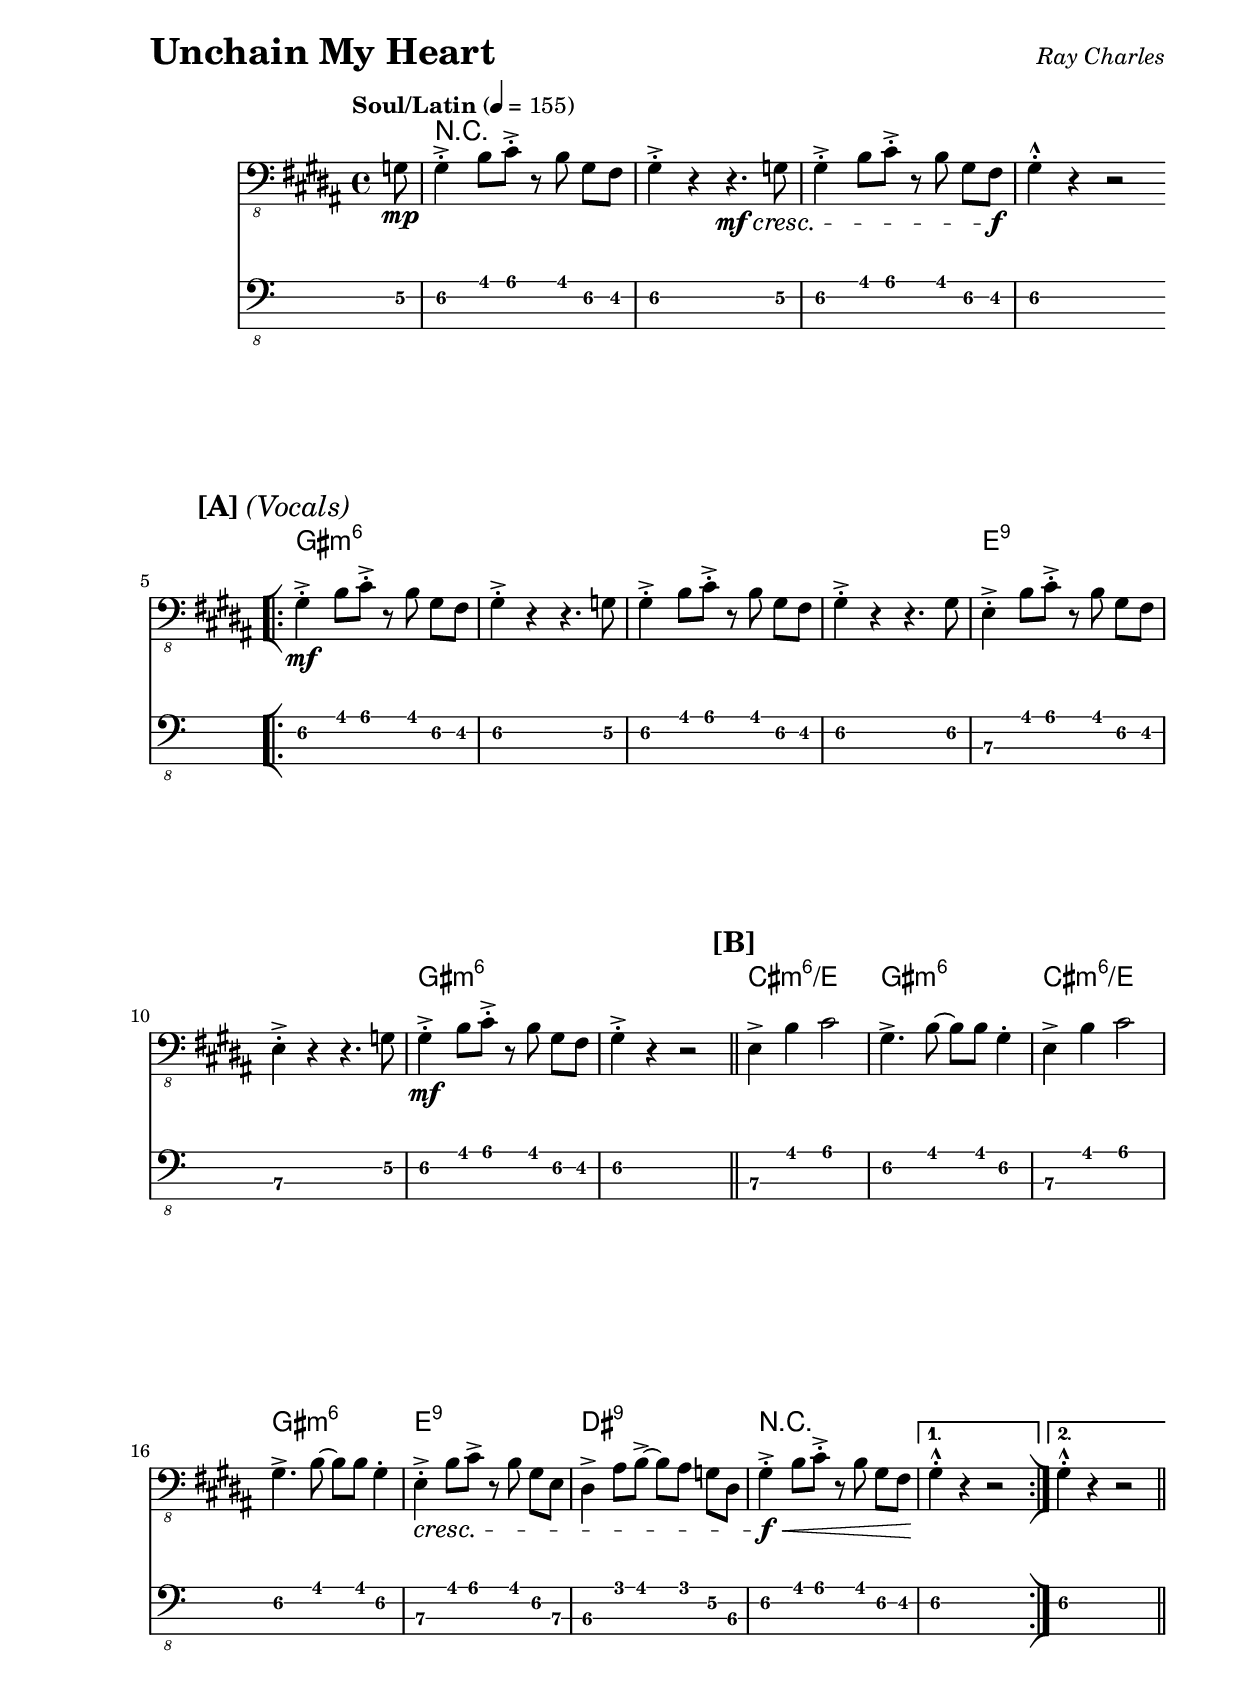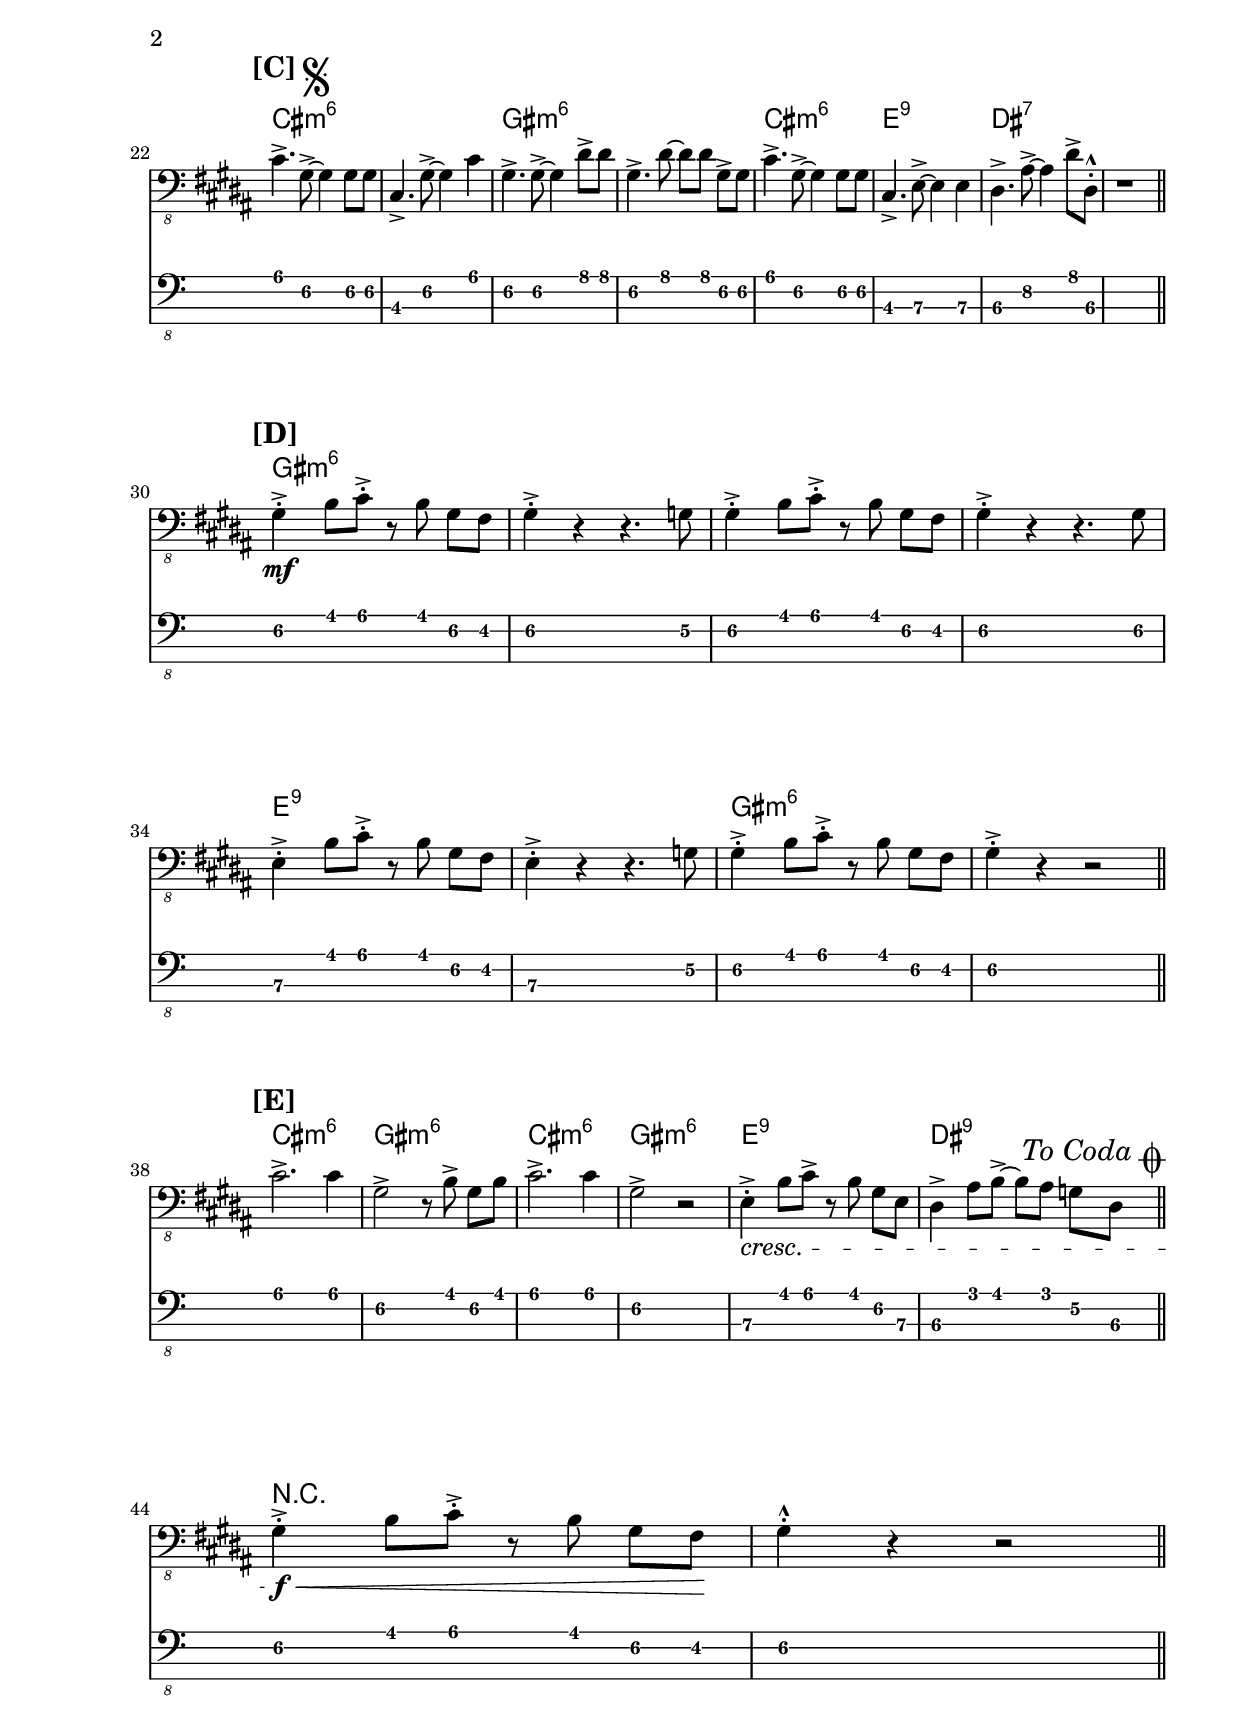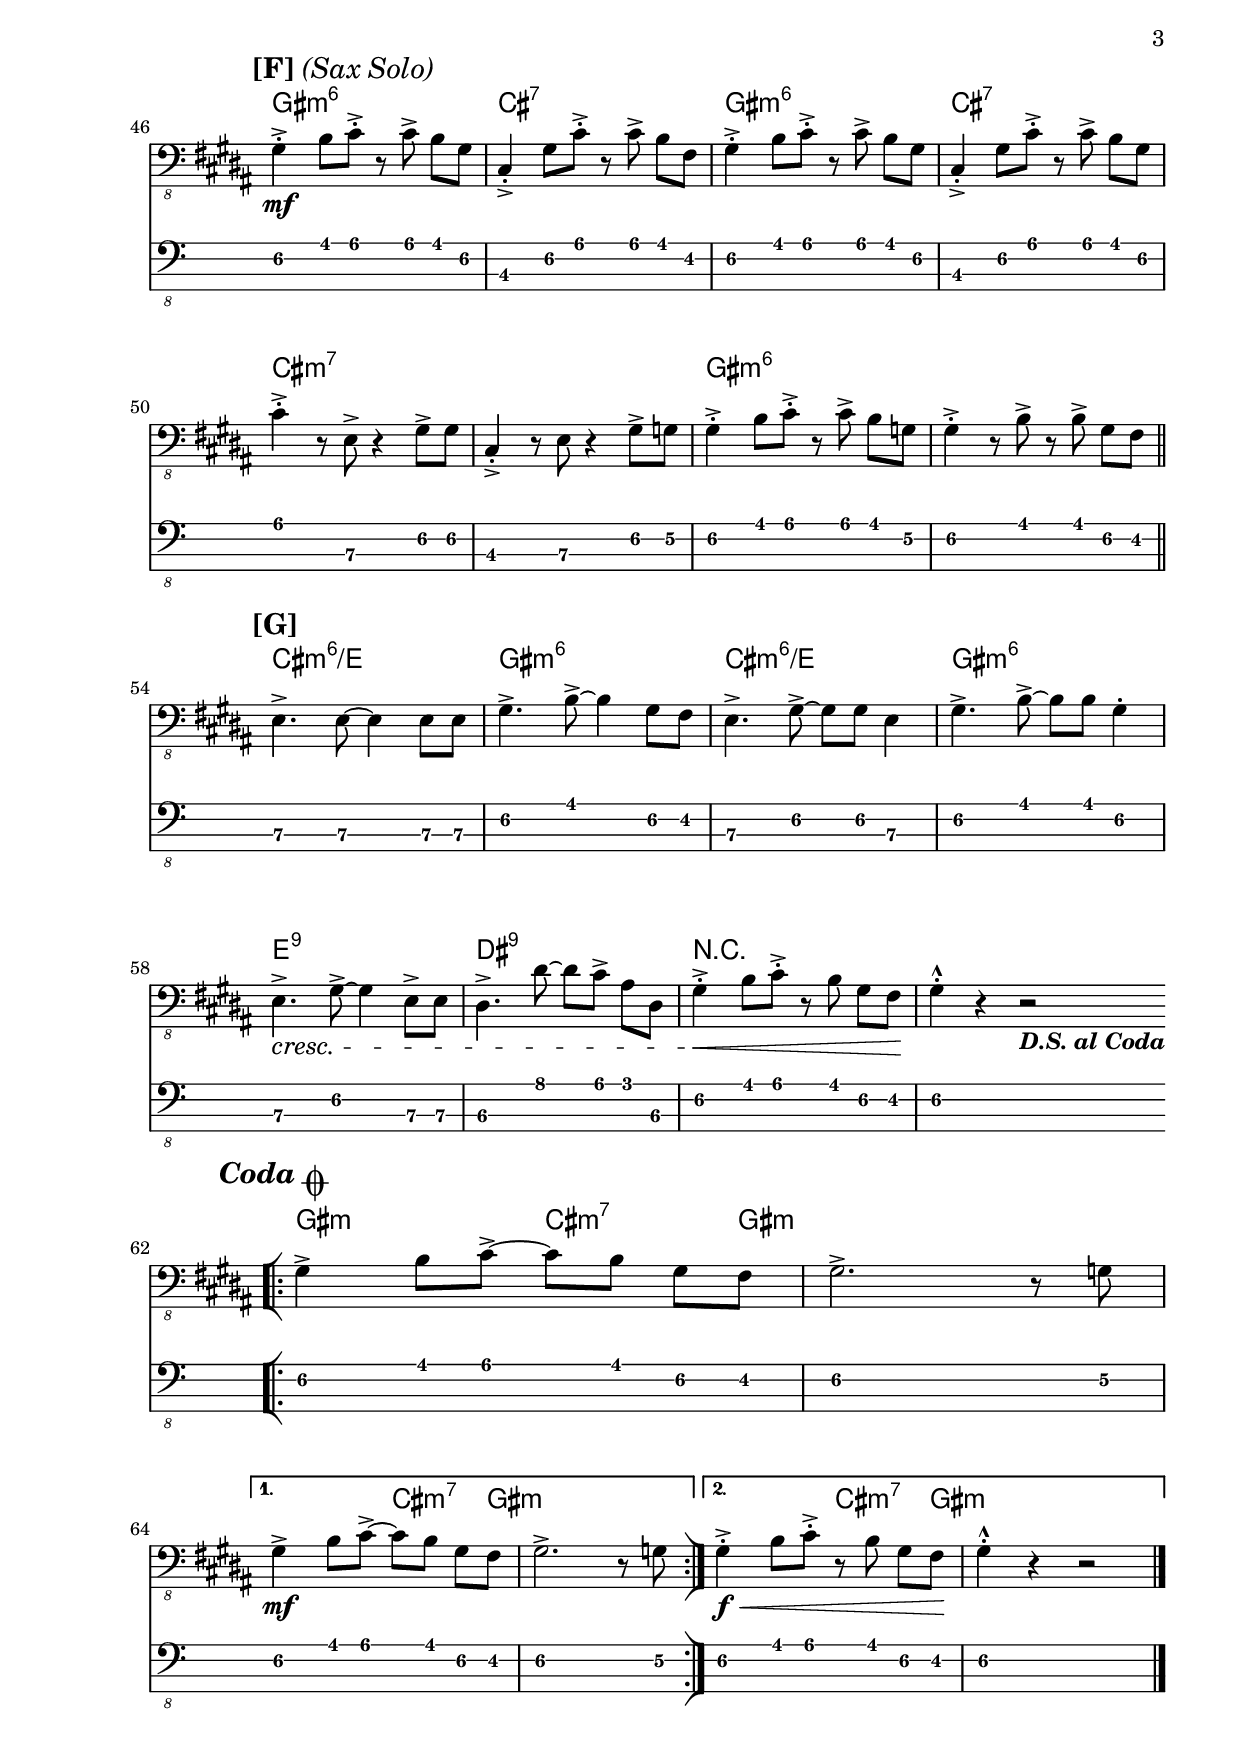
% LilyBin

\version "2.18.0"
\include "english.ly"

\header {
  piece = \markup { \fontsize #4 \bold "Unchain My Heart" }
  opus = \markup { \italic "Ray Charles" }
}

\paper { 
  left-margin = 1.0\in
  right-margin = 0.5\in
}

mBreak = {
  %% \break
}
cBreak = { \break }

global = {
  \time 4/4
  \tempo "Soul/Latin" 4 = 155
}

my_notes = \relative c {
  \clef "bass_8"
  \key b \major
  \set Timing.beamExceptions = #'()
  \set Timing.baseMoment = #(ly:make-moment 1/4)
  \set Timing.beatStructure = #'(1 1 1 1)

  \partial 8 g8 \mp |

  gs4-.-> b8 cs8-.-> r8 b8  gs8 fs8 | gs4-.-> r4 r4. \mf \cresc g8 |
  gs4-.-> b8 cs8-.-> r8 b8  gs8 fs8 \f | gs4-.-^ r4 r2 \bar "||"

  \repeat volta 2 {

    %% 5
    \mBreak
    \mark \markup { \bold { [A] } \italic { (Vocals) } }
    \bar "[|:"
    gs4-.-> \mf b8 cs8-.-> r8 b8  gs8 fs8 | gs4-.-> r4 r4. g8 |
    gs4-.-> b8 cs8-.-> r8 b8  gs8 fs8 | gs4-.-> r4 r4. gs8 |
    
    
    %% 9
    \mBreak
    e4-.-> b'8 cs8-.-> r8 b8  gs8 fs8 | e4-.-> r4 r4. g8 | 
    gs4-.-> \mf b8 cs8-.-> r8 b8  gs8 fs8 | gs4-.-> r4 r2 \bar "||" |

    %% 13
    \mBreak
    \mark \markup { \bold { [B] } }
    e4-> b'4 cs2 | gs4.-> b8 ~b8 b8 gs4-. | 
    e4-> b'4 cs2 | gs4.-> b8 ~b8 b8 gs4-. |
    e4-.-> \cresc b'8 cs8-> r8 b8  gs8 e8 |
    
    %% 18
    \mBreak
    ds4-> as'8 b8-> ~b8 as8 g8 ds8 | 
    gs4-.-> \f \< b8 cs8-.-> r8 b8  gs8 fs8 \! |
    
  } \alternative {
    { gs4-.-^ r4 r2 \bar ":|]" }
    { gs4-.-^ r4 r2 \bar "||" }
  }
  
  %% 22
  \mBreak \cBreak \pageBreak
  \mark \markup { \bold { [C] } \musicglyph #"scripts.segno" }
  cs4.-> gs8-> ~gs4 gs8 gs8 | cs,4.-> gs'8-> ~gs4 cs4 |
  gs4.-> gs8-> ~gs4 ds'8-> ds8 |
  gs,4.-> ds'8 ~ds8 ds8 gs,8-> gs8 |
  
  %% 26
  \mBreak
  cs4.-> gs8-> ~gs4 gs8 gs8 | cs,4.-> e8-> ~e4 e4 |
  ds4.-> as'8->\2 ~as4 ds8-> ds,8-.-^| r1 \bar "||" |
  
  %% 30
  \mBreak \cBreak
  \mark \markup { \bold { [D] } }
  gs4-.-> \mf b8 cs8-.-> r8 b8  gs8 fs8 | gs4-.-> r4 r4. g8 | 
  gs4-.-> b8 cs8-.-> r8 b8  gs8 fs8 |
  
  %% 33
  \mBreak
  gs4-.-> r4 r4. gs8 |
  e4-.-> b'8 cs8-.-> r8 b8 gs8 fs8 |
  e4-.-> r4 r4. g8 | 
  gs4-.-> b8 cs8-.-> r8 b8 gs8 fs8 |
  
  %% 37
  \mBreak
  gs4-.-> r4 r2 \bar "||" |
  
  \cBreak
  \mark \markup { \bold {[E]} }
  cs2.-> cs4 | gs2-> r8 b8->  gs8 b8 | cs2.-> cs4 |
  
  %% 41
  \mBreak
  gs2-> r2 | 
  e4-.-> \cresc b'8 cs8-> r8 b8  gs8 e8 |
  ds4-> as'8 b8-> ~b8 as8 g8       
      \mark \markup { 
          \italic { "To Coda" } 
          \musicglyph #"scripts.coda" }  
      ds8 \bar "||" |
   
   %% 44
   \mBreak \cBreak
   gs4-.-> \f \< b8 cs8-.-> r8 b8  gs8 fs8 \! |
   gs4-.-^ r4 r2 \bar "||" |
   \cBreak \pageBreak
   \mark \markup { \bold {[F]} \italic {(Sax Solo)} }
   gs4-.-> \mf b8 cs8-.-> r8 cs8->  b8 gs8 |
   cs,4-.-> gs'8 cs8-.-> r8 cs8->  b8 fs8 |
   
   %% 48
   \mBreak
   gs4-.-> b8 cs8-.-> r8 cs8->  b8 gs8 |
   cs,4-.-> gs'8 cs8-.-> r8 cs8->  b8 gs8 |
   cs4-.-> r8 e,8-> r4 gs8-> gs8 |
   cs,4-.-> r8 e8 r4 gs8-> g8 | 
   gs4-.-> b8 cs8-.-> r8 cs8->  b8 g8 | 
   
   %% 53
   \mBreak
   gs4-.-> r8 b8-> r8 b8->  gs8 fs8 \bar "||" |
   \cBreak
   \mark \markup { \bold {[G]} } 
     e4.-> e8 ~e4 e8 e8 |
   gs4.-> b8-> ~b4 gs8 fs8 |
   e4.-> gs8-> ~gs8 gs8 e4 |
   
   %% 57
   \mBreak
   gs4.-> b8-> ~b8 b8 gs4-. |
   e4.-> \cresc gs8-> ~gs4 e8-> e8 |
   ds4.-> ds'8 ~ds8 cs8-> as8 ds,8 |
   gs4-.-> \< b8 cs8-.-> r8 b8  gs8 fs8 \! |
   gs4-.-^ r4 r2 _\markup { \bold { \italic { "D.S. al Coda" } } }
   \bar "||"   % doesn't work
   
   \repeat volta 2 {
     %% 62
     \mBreak \cBreak
     \mark \markup { \bold { \italic { "Coda" } \musicglyph #"scripts.coda" } } 
     \bar "[|:"
     gs4-> b8 cs8-> ~cs8 b8 gs8 fs8 |
     gs2.-> r8 g8 |
   } \alternative {
     { 
       %% 64
       \mBreak \cBreak
       gs4-> \mf b8 cs8-> ~cs8  b8  gs8 fs8 | 
       gs2.-> r8 g8 \bar ":|]" | 
     }
     { 
       gs4-.-> \f \< b8 cs8-.-> r8 b8  gs8 fs8 \! |
       gs4-.-^ r4 r2  \bar "|." 
     }
   }
}

my_chords = \chordmode {
  \set majorSevenSymbol = \markup { maj7 }

  \partial 8 s8 |

  r1 | s | s | s |

  \repeat volta 2 {
    %% 5
    gs1:m6 | s | s | s
    %% 9
    e1:9 | s | gs:m6 | s
    %% 13
    cs1:m6/e | gs:m6 | cs:m6/e | gs:m6 | e:9 |
    %% 18
    ds1:9 | r |
  } \alternative {
    { s1 | }
    { s1 | }
  }
  %% 22
  cs1:m6 | s | gs:m6 | s |
  %% 26
  cs1:m6 | e:9 | ds:7 | s |
  %% 30
  gs1:m6 | s | s
  %% 33 
  s1 | e:9 | s1 | gs:m6 |
  %% 37
  s1 | cs:m6 | gs:m6 | cs:m6 |
  %% 41
  gs:m6 | e:9 | ds:9 |
  %% 44
  r1 | s | gs1:m6 | cs:7 |
  gs1:m6 | cs:7 | cs:m7 | s1 | gs:m6  |
  %% 53
  s1 | cs1:m6/e | gs:m6 | cs:m6/e |
  %% 57
  gs1:m6 | e:9 | ds:9 | r | s |
  %% 62
  \repeat volta 2 {
     gs2:m cs4.:m7 gs8:m | s1 |
  } \alternative {
    %% 64
    { s2 cs4.:m7 gs8:m | s1 | }
    { s2 cs4.:m7 gs8:m | s1 | }
  }
}

ticktock = \drummode {
  \partial 8 r8
  \repeat unfold 84 {
    hiwoodblock 4 lowoodblock lowoodblock lowoodblock
  }
}

my_music = <<
  \new ChordNames = Chords {
    \set ChordNames.midiInstrument = "percussive organ"
    \set ChordNames.midiMaximumVolume = #0.2
    \set chordChanges = ##t
    \global
    \my_chords
  }
  \new Staff {
    \set Staff.midiInstrument = #"electric bass (finger)"
    \set staff.midiMinimumVolume = #0.5
    \set Staff.midiMaximumVolume = #0.9
    \global
    \my_notes
  }
  \tag #'scoreOnly
  \new TabStaff
    \with { stringTunings = #bass-tuning } 
  { 
    \set TabStaff.minimumFret = #3
    \set TabStaff.restrainOpenStrings = ##t
    \global
    \my_notes
  }
  \tag #'midiOnly
  \new DrumStaff = TickTock <<
    \new DrumVoice = "ticktock" {
      \set DrumStaff.instrumentName = "TickTock"
      \set DrumStaff.midiMaximumVolume = #0.7
      \global
      \ticktock
    }
  >>
>>
  
\score {
  \removeWithTag #'midiOnly \my_music
  \layout {
    \context {
      \Score \override StringNumber #'stencil = ##f 

    }
  }
}

\score {
  \removeWithTag #'scoreOnly \unfoldRepeats \my_music
  \midi {}
}

